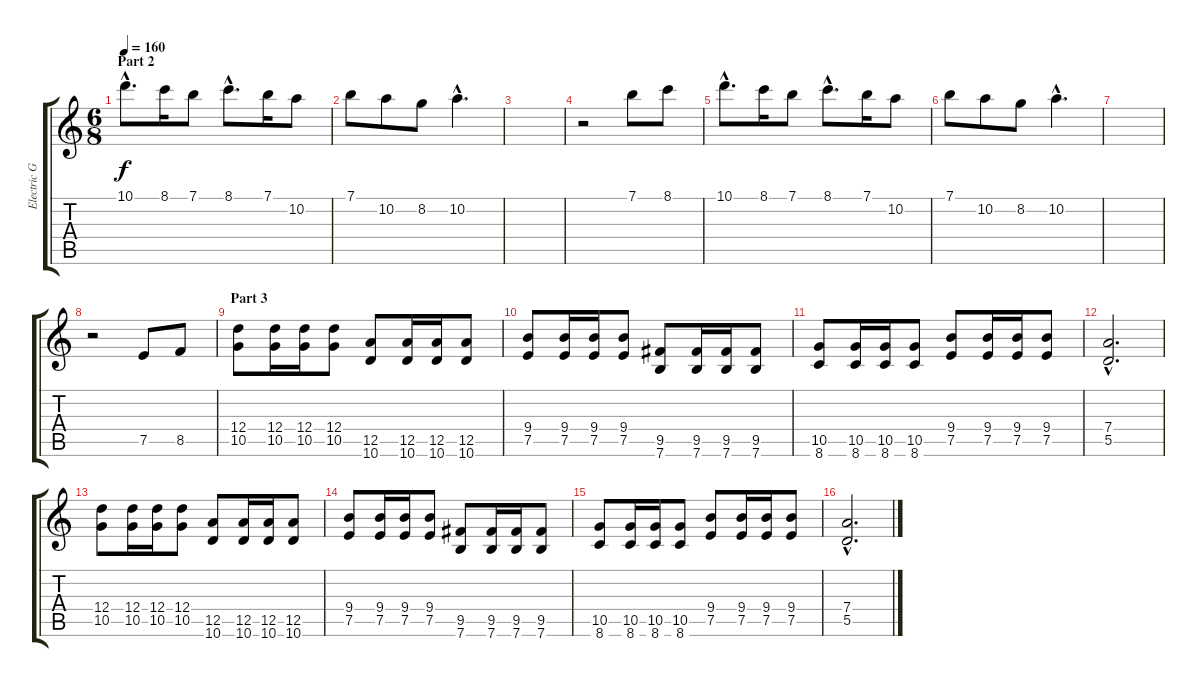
\track ("Electric Guitar 1" "Electric G") {instrument distortionguitar}
\staff {score tabs}
\tuning (E4 B3 G3 D3 A2 E2) {hide}
\ts (6 8)
\section ("" "Part 2")
\tempo 160
\clef g2
\ks c
10.1{hac}.8{d dy f} 8.1.16 7.1.8 8.1{hac}.8{d} 7.1.16 10.2.8 |
7.1.8 10.2.8 8.2.8 10.2{hac}.4{d} |
|
r.2 7.1.8 8.1.8 |
10.1{hac}.8{d} 8.1.16 7.1.8 8.1{hac}.8{d} 7.1.16 10.2.8 |
7.1.8 10.2.8 8.2.8 10.2{hac}.4{d} |
|
r.2 7.5.8 8.5.8 |
\section ("" "Part 3")
(12.4 10.5).8 (12.4 10.5).16 (12.4 10.5).16 (12.4 10.5).8 (12.5 10.6).8 (12.5 10.6).16 (12.5 10.6).16 (12.5 10.6).8 |
(9.4 7.5).8 (9.4 7.5).16 (9.4 7.5).16 (9.4 7.5).8 (9.5 7.6).8 (9.5 7.6).16 (9.5 7.6).16 (9.5 7.6).8 |
(10.5 8.6).8 (10.5 8.6).16 (10.5 8.6).16 (10.5 8.6).8 (9.4 7.5).8 (9.4 7.5).16 (9.4 7.5).16 (9.4 7.5).8 |
(7.4{hac} 5.5{hac}).2{d} |
(12.4 10.5).8 (12.4 10.5).16 (12.4 10.5).16 (12.4 10.5).8 (12.5 10.6).8 (12.5 10.6).16 (12.5 10.6).16 (12.5 10.6).8 |
(9.4 7.5).8 (9.4 7.5).16 (9.4 7.5).16 (9.4 7.5).8 (9.5 7.6).8 (9.5 7.6).16 (9.5 7.6).16 (9.5 7.6).8 |
(10.5 8.6).8 (10.5 8.6).16 (10.5 8.6).16 (10.5 8.6).8 (9.4 7.5).8 (9.4 7.5).16 (9.4 7.5).16 (9.4 7.5).8 |
(7.4{hac} 5.5{hac}).2{d}
